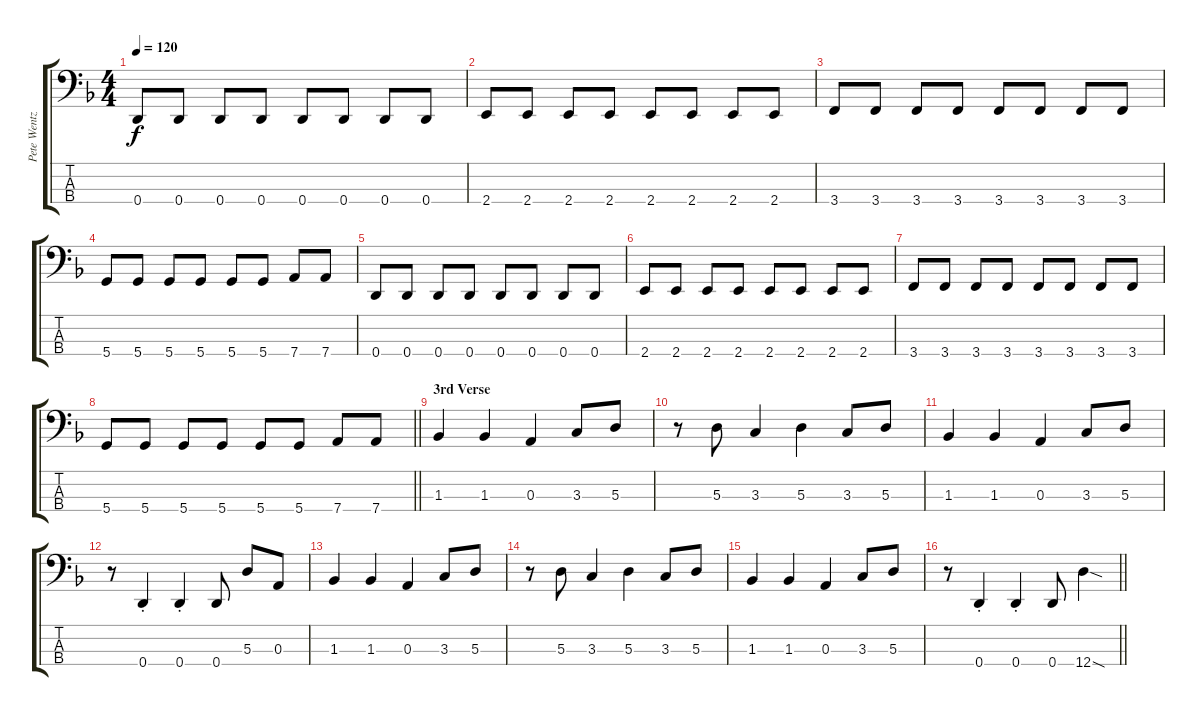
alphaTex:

\track ("Pete Wentz" "Pete Wentz") {instrument electricbassfinger}
\staff {score tabs}
\tuning (G2 D2 A1 D1) {hide}
\ts (4 4)
\tempo 120
\clef f4
\ks dminor
0.4.8{dy f} 0.4.8 0.4.8 0.4.8 0.4.8 0.4.8 0.4.8 0.4.8 |
2.4.8 2.4.8 2.4.8 2.4.8 2.4.8 2.4.8 2.4.8 2.4.8 |
3.4.8 3.4.8 3.4.8 3.4.8 3.4.8 3.4.8 3.4.8 3.4.8 |
5.4.8 5.4.8 5.4.8 5.4.8 5.4.8 5.4.8 7.4.8 7.4.8 |
0.4.8 0.4.8 0.4.8 0.4.8 0.4.8 0.4.8 0.4.8 0.4.8 |
2.4.8 2.4.8 2.4.8 2.4.8 2.4.8 2.4.8 2.4.8 2.4.8 |
3.4.8 3.4.8 3.4.8 3.4.8 3.4.8 3.4.8 3.4.8 3.4.8 |
\barLineRight lightlight
5.4.8 5.4.8 5.4.8 5.4.8 5.4.8 5.4.8 7.4.8 7.4.8 |
\section ("" "3rd Verse")
1.3.4 1.3.4 0.3.4 3.3.8 5.3.8 |
r.8 5.3.8 3.3.4 5.3.4 3.3.8 5.3.8 |
1.3.4 1.3.4 0.3.4 3.3.8 5.3.8 |
r.8 0.4{st}.4 0.4{st}.4 0.4.8 5.3.8 0.3.8 |
1.3.4 1.3.4 0.3.4 3.3.8 5.3.8 |
r.8 5.3.8 3.3.4 5.3.4 3.3.8 5.3.8 |
1.3.4 1.3.4 0.3.4 3.3.8 5.3.8 |
\barLineRight lightlight
r.8 0.4{st}.4 0.4{st}.4 0.4.8 12.4{sod}.4
